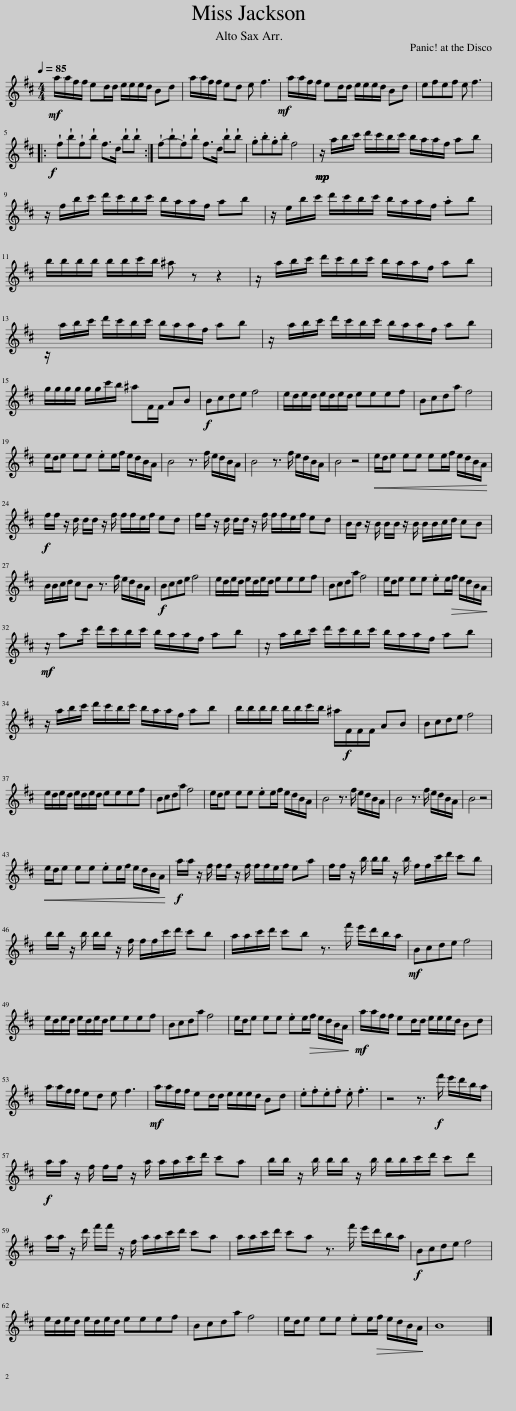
X:1
L:1/8
Q:1/4=85
M:4/4
I:linebreak $
K:none
V:1 treble transpose=-9
V:1
[K:D]!mf! a/a/f/f/ ed/d/ e/e/e/d/ Bd | a/a/f/f/ ed e f3 |!mf! a/a/f/f/ ed/d/ e/e/e/d/ Bd | efef e f3 |:$!f! !wedge!f!wedge!b!wedge!f!wedge!b f>d !wedge!b!wedge!b :| %5
 !wedge!f-!wedge!b!wedge!f!wedge!b f>d !wedge!b!wedge!b | .g.b.g.b f4 |!mp!!mp! z/ a/b/c'/ d'/c'/b/c'/ b/a/a/f/ ab |$ z/ f/b/c'/ d'/c'/b/c'/ b/a/a/f/ ab | z/ e/b/c'/ d'/c'/b/c'/ b/a/a/f/ .ab |$ %10
 b/b/b/b/ b/b/c'/b/ ^a z z2 | z/ a/b/c'/ d'/c'/b/c'/ b/a/a/f/ ab |$ z/ a/b/c'/ d'/c'/b/c'/ b/a/a/f/ ab | z/ a/b/c'/ d'/c'/b/c'/ b/a/a/f/ ab |$ g/g/g/g/ g/g/c'/b/ ^aF/F/ AB | %15
!f! Bcde f4 | e/d/e/d/ e/d/e/d/ eeef | Bcda f4 |$ e/d/e ee .ee/f/ e/d/B/A/ | B4 z3/2 f/ e/d/B/A/ | %20
 B4 z3/2 f/ e/d/B/A/ | B4 z4 |!<(! e/d/e ee ee/f/ e/d/B/A/!<)! |$!f! f/f/ z/ d/ d/d/ z/ f/ f/f/e/f/ ed | f/f/ z/ d/ d/d/ z/ f/ f/f/e/f/ ed | %25
 B/B/ z/ B/ B/B/ z/ B/ B/B/c/d/ cB |$ B/B/c/d/ cB z3/2 f/ e/d/B/A/ |!f! Bcde f4 | e/d/e/d/ e/d/e/d/ eeef | Bcda f4 | %30
 e/d/e ee .ee/!>(!f/ e/d/B/A/!>)! |$!mf! z/ ac'/ d'/c'/b/c'/ b/a/a/f/ ab | z/ a/b/c'/ d'/c'/b/c'/ b/a/a/f/ ab |$ z/ a/b/c'/ d'/c'/b/c'/ b/a/a/f/ ab | b/b/b/b/ b/b/c'/b/ ^a/!f!F/F/F/ AB | %35
 Bcde f4 |$ e/d/e/d/ e/d/e/d/ eeef | Bcda f4 | e/d/e ee .ee/f/ e/d/B/A/ | B4 z3/2 f/ e/d/B/A/ | %40
 B4 z3/2 f/ e/d/B/A/ | B4 z4 |$!<(! e/d/e ee .ee/f/ e/d/B/A/!<)! |!f! a/a/ z/ f/ f/f/ z/ f/ f/f/e/f/ ea | f/f/ z/ b/ b/b/ z/ b/ f/f/c'/d'/ c'b |$ %45
 b/b/ z/ b/ b/b/ z/ f/ f/f/c'/d'/ c'b | a/a/c'/d'/ c'b z3/2 f'/ e'/d'/b/a/ |!mf! Bcde f4 |$ e/d/e/d/ e/d/e/d/ eeef | Bcda f4 | %50
 e/d/e ee .ee/!>(!f/ e/d/B/A/!>)! |!mf! a/a/f/f/ ed/d/ e/e/e/d/ Bd |$ a/a/f/f/ ed e f3 |!mf! a/a/f/f/ ed/d/ e/e/e/d/ Bd | .e.f.e.f .e .f3 | %55
 z4 z3/2!f! f'/ e'/d'/b/a/ |$!f! a/a/ z/ f/ f/f/ z/ a/ a/a/c'/d'/ c'a | b/b/ z/ b/ b/b/ z/ b/ b/b/c'/d'/ c'd' |$ a/a/ z/ d'/ f'/f'/ z/ f/ a/a/c'/d'/ c'a | a/a/c'/d'/ c'a z3/2 f'/ e'/d'/b/a/ | %60
!f! Bcde f4 |$ e/d/e/d/ e/d/e/d/ eeef | Bcda f4 | e/d/e ee .ee/!>(!f/ e/d/B/A/!>)! | B8 |] %65
